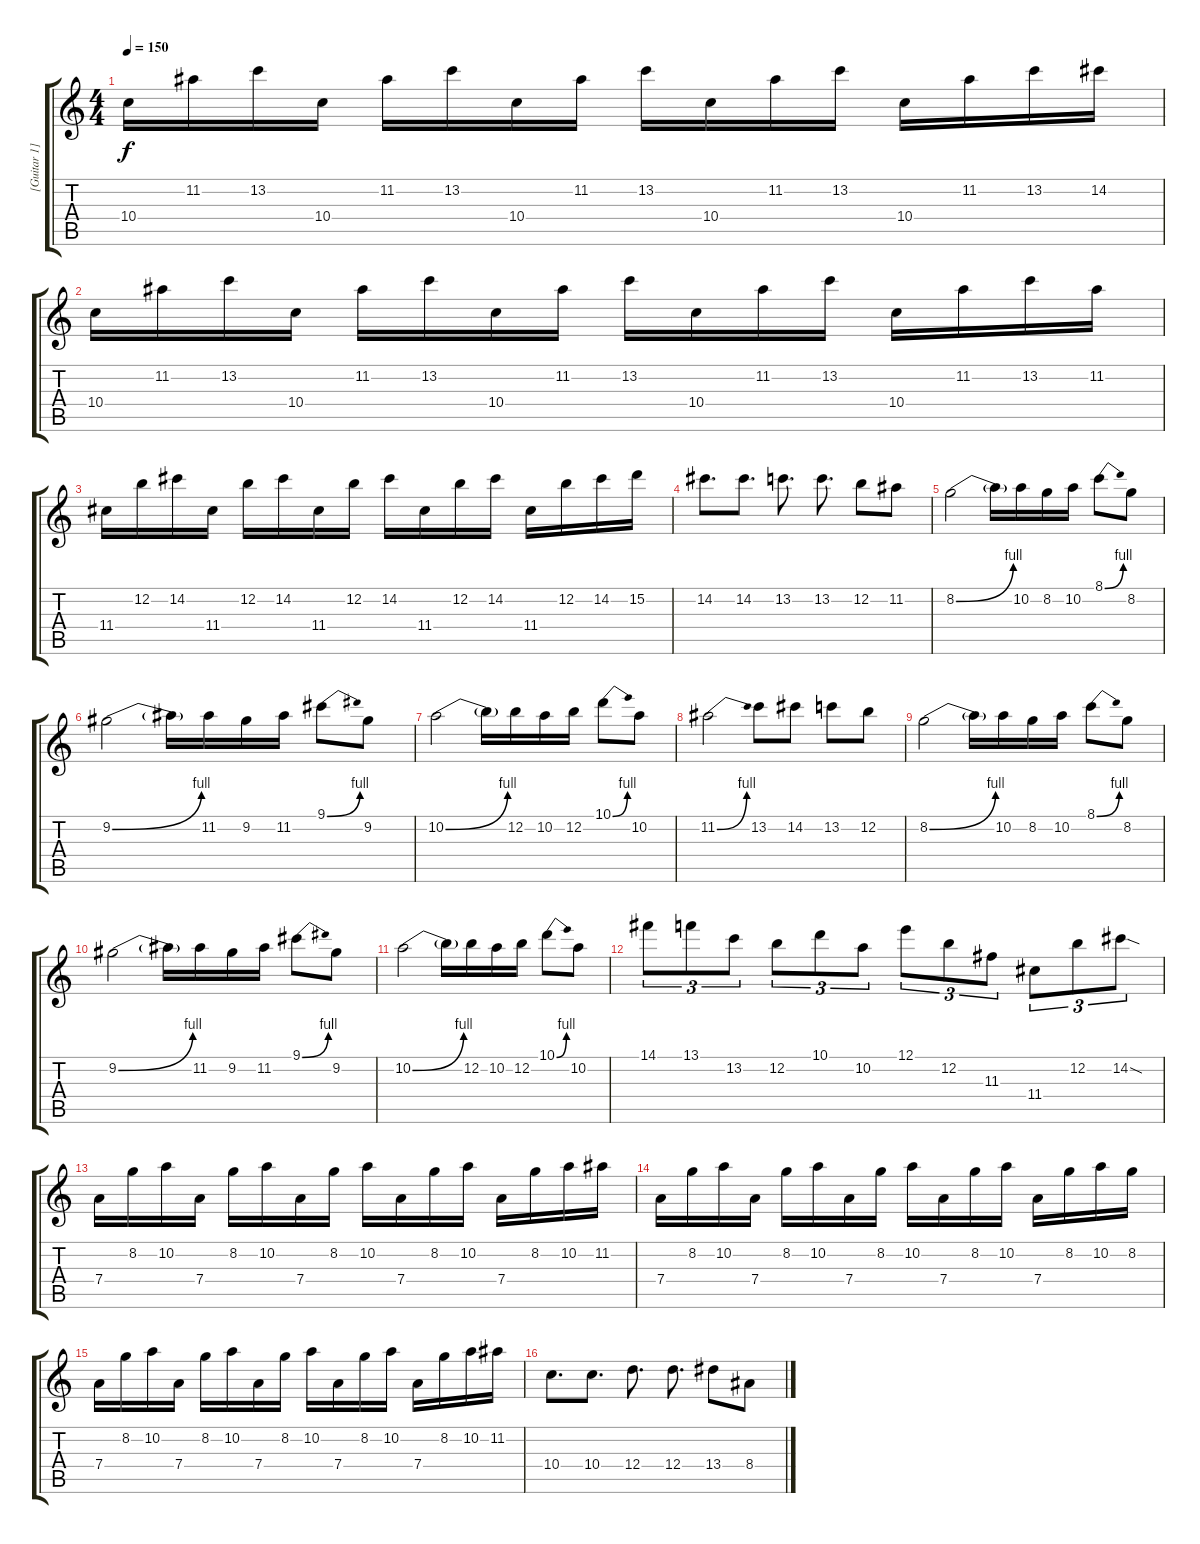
\track ("[Guitar 1]" "[Guitar 1]") {instrument distortionguitar}
\staff {score tabs}
\tuning (E4 B3 G3 D3 A2 E2) {hide}
\ts (4 4)
\tempo 150
\clef g2
\ks c
10.4.16{dy f} 11.2.16 13.2.16 10.4.16 11.2.16 13.2.16 10.4.16 11.2.16 13.2.16 10.4.16 11.2.16 13.2.16 10.4.16 11.2.16 13.2.16 14.2.16 |
10.4.16 11.2.16 13.2.16 10.4.16 11.2.16 13.2.16 10.4.16 11.2.16 13.2.16 10.4.16 11.2.16 13.2.16 10.4.16 11.2.16 13.2.16 11.2.16 |
11.4.16 12.2.16 14.2.16 11.4.16 12.2.16 14.2.16 11.4.16 12.2.16 14.2.16 11.4.16 12.2.16 14.2.16 11.4.16 12.2.16 14.2.16 15.2.16 |
14.2.8{d} 14.2.8{d} 13.2.8{d} 13.2.8{d} 12.2.8 11.2.8 |
8.2{be (bend 0 0 60 4)}.2 8.2{t}.16 10.2.16 8.2.16 10.2.16 8.1{be (bend 0 0 60 4)}.8 8.2.8 |
9.2{be (bend 0 0 60 4)}.2 9.2{t}.16 11.2.16 9.2.16 11.2.16 9.1{be (bend 0 0 60 4)}.8 9.2.8 |
10.2{be (bend 0 0 60 4)}.2 10.2{t}.16 12.2.16 10.2.16 12.2.16 10.1{be (bend 0 0 60 4)}.8 10.2.8 |
11.2{be (bend 0 0 60 4)}.2 13.2.8 14.2.8 13.2.8 12.2.8 |
8.2{be (bend 0 0 60 4)}.2 8.2{t}.16 10.2.16 8.2.16 10.2.16 8.1{be (bend 0 0 60 4)}.8 8.2.8 |
9.2{be (bend 0 0 60 4)}.2 9.2{t}.16 11.2.16 9.2.16 11.2.16 9.1{be (bend 0 0 60 4)}.8 9.2.8 |
10.2{be (bend 0 0 60 4)}.2 10.2{t}.16 12.2.16 10.2.16 12.2.16 10.1{be (bend 0 0 60 4)}.8 10.2.8 |
14.1.8{tu (3 2)} 13.1.8{tu (3 2)} 13.2.8{tu (3 2)} 12.2.8{tu (3 2)} 10.1.8{tu (3 2)} 10.2.8{tu (3 2)} 12.1.8{tu (3 2)} 12.2.8{tu (3 2)} 11.3.8{tu (3 2)} 11.4.8{tu (3 2)} 12.2.8{tu (3 2)} 14.2{sod}.8{tu (3 2)} |
7.4.16 8.2.16 10.2.16 7.4.16 8.2.16 10.2.16 7.4.16 8.2.16 10.2.16 7.4.16 8.2.16 10.2.16 7.4.16 8.2.16 10.2.16 11.2.16 |
7.4.16 8.2.16 10.2.16 7.4.16 8.2.16 10.2.16 7.4.16 8.2.16 10.2.16 7.4.16 8.2.16 10.2.16 7.4.16 8.2.16 10.2.16 8.2.16 |
7.4.16 8.2.16 10.2.16 7.4.16 8.2.16 10.2.16 7.4.16 8.2.16 10.2.16 7.4.16 8.2.16 10.2.16 7.4.16 8.2.16 10.2.16 11.2.16 |
10.4.8{d} 10.4.8{d} 12.4.8{d} 12.4.8{d} 13.4.8 8.4.8
